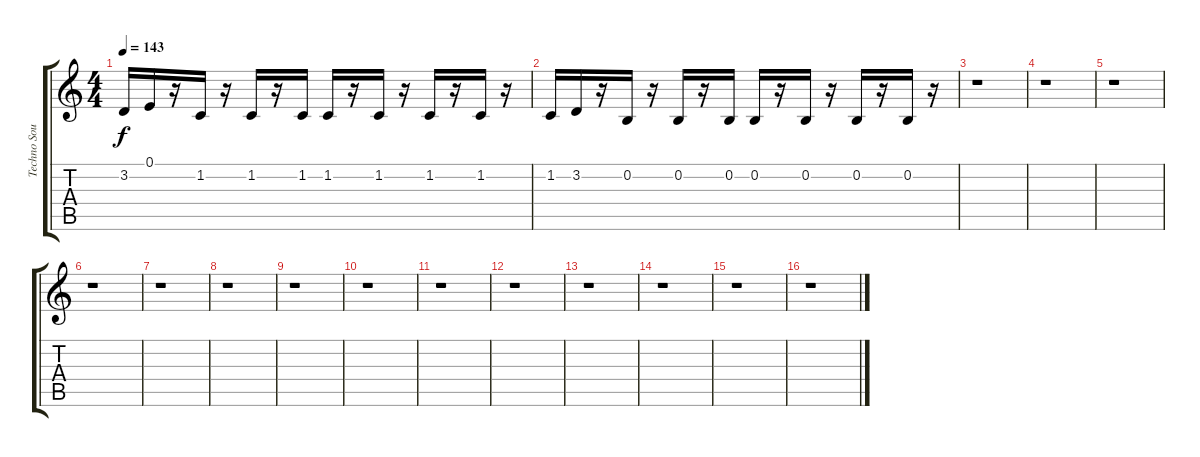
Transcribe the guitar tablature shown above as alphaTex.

\track ("Techno Sound" "Techno Sou") {instrument lead2sawtooth}
\staff {score tabs}
\tuning (E4 B3 G3 D3 A2 E2) {hide}
\ts (4 4)
\tempo 143
\clef g2
\ks c
3.2.16{dy f} 0.1.16 r.16 1.2.16 r.16 1.2.16 r.16 1.2.16 1.2.16 r.16 1.2.16 r.16 1.2.16 r.16 1.2.16 r.16 |
1.2.16 3.2.16 r.16 0.2.16 r.16 0.2.16 r.16 0.2.16 0.2.16 r.16 0.2.16 r.16 0.2.16 r.16 0.2.16 r.16 |
r.1 |
r.1 |
r.1 |
r.1 |
r.1 |
r.1 |
r.1 |
r.1 |
r.1 |
r.1 |
r.1 |
r.1 |
r.1 |
r.1
